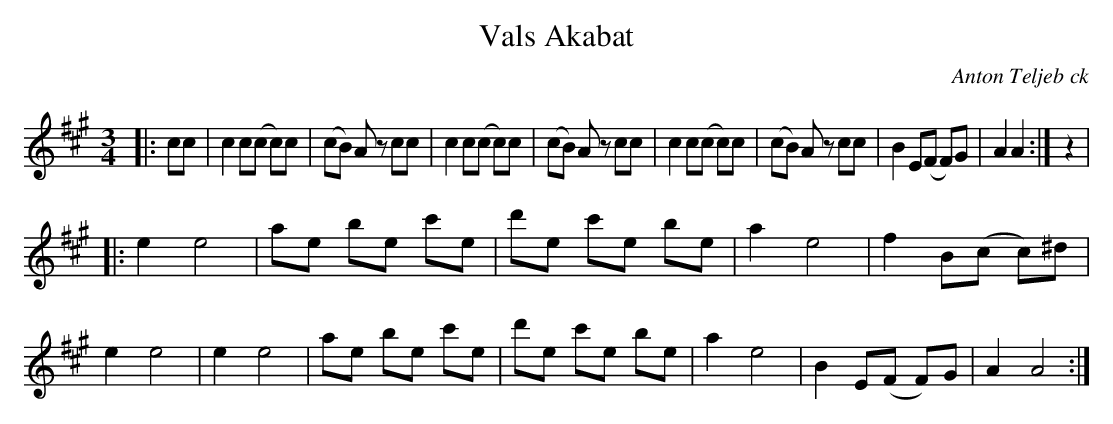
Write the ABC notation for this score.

X:1
T:Vals Akabat
C: Anton Teljeb ck
M:3/4
L:1/8
K:A
|:cc |c2 c(c c)c | (cB) Az cc | c2 c(c c)c | (cB) Az cc |c2 c(c c)c | (cB) Az cc | B2 E(F F)G | A2 A2 :| z2 |
|: e2 e4 | ae be c'e | d'e c'e be | a2 e4 | f2 B(c c)^d | e2 e4 | e2 e4 | ae be c'e | d'e c'e be | a2 e4 | B2 E(F F)G | A2 A4 :|
